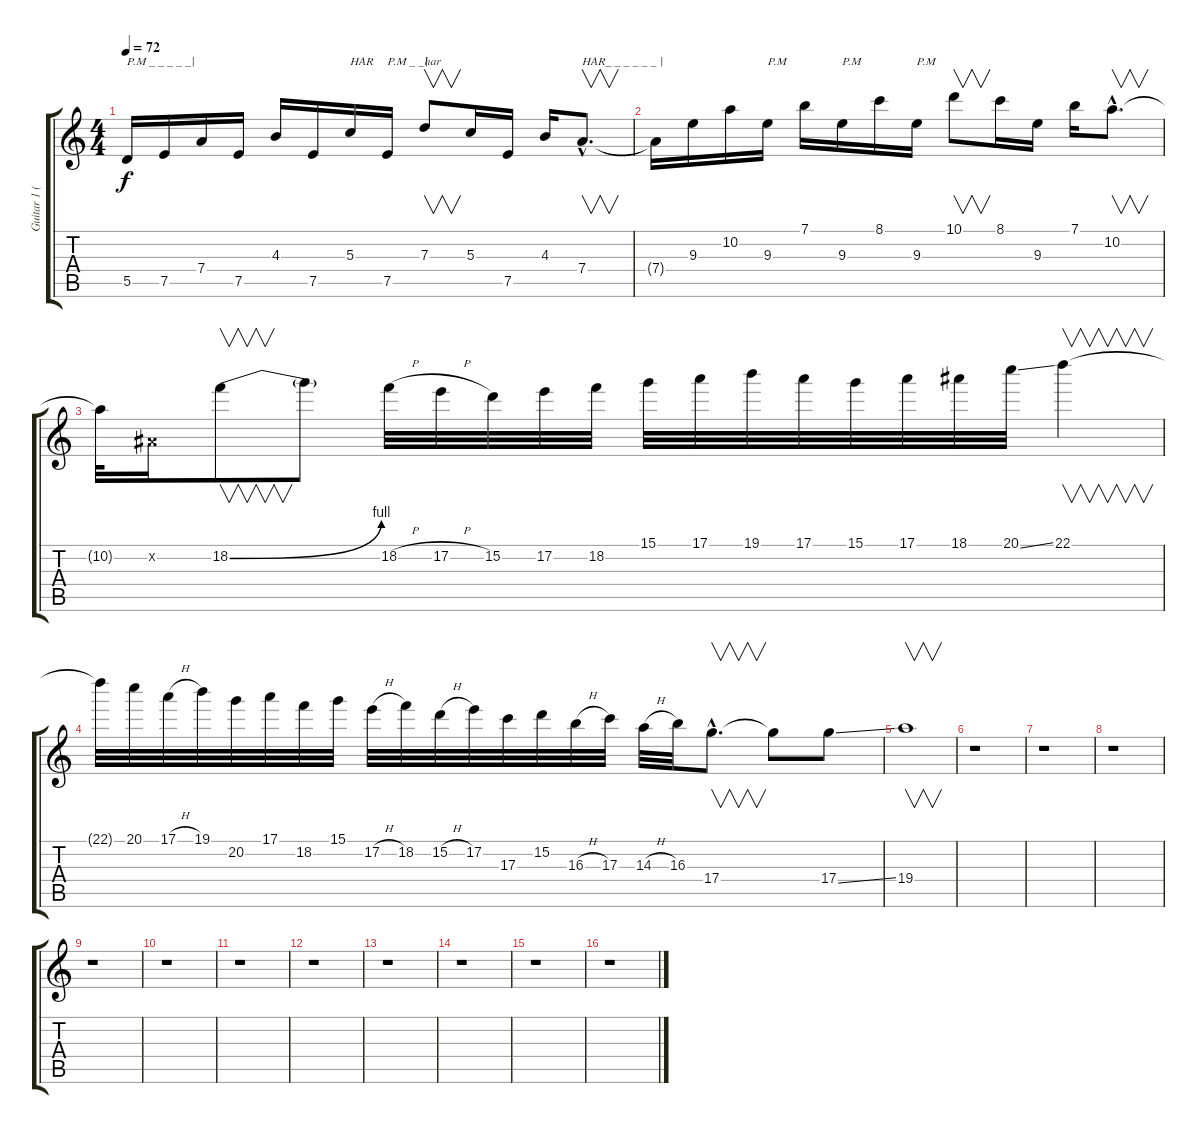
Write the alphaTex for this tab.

\track ("Guitar 1 (Disto-Solo)" "Guitar 1 (") {instrument distortionguitar}
\staff {score tabs}
\tuning (E4 B3 G3 D3 A2 E2) {hide}
\ts (4 4)
\tempo 72
\clef g2
\ks c
5.5.16{txt "P.M _ _ _ _ _|" dy f} 7.5.16 7.4.16 7.5.16 4.3.16 7.5.16 5.3.16{txt "HAR"} 7.5.16{txt "P.M _ _|"} 7.3.8{v txt "har"} 5.3.16 7.5.16 4.3.16 7.4{hac}.8{v d txt "HAR_ _ _ _ _ _ |"} |
7.4{t}.16 9.3.16 10.2.16 9.3.16{txt "P.M"} 7.1.16 9.3.16{txt "P.M"} 8.1.16 9.3.16{txt "P.M"} 10.1.8{v} 8.1.16 9.3.16 7.1.16 10.2{hac}.8{v d} |
10.2{t}.32 -1.2{x}.16 18.2{be (bend 0 0 60 4)}.8{v} 18.2{t}.8 18.2{h}.32 17.2{h}.32 15.2.32 17.2.32 18.2.32 15.1.32 17.1.32 19.1.32 17.1.32 15.1.32 17.1.32 18.1.32 20.1{ss}.32 22.1.4{v} |
22.1{t}.32 20.1.32 17.1{h}.32 19.1.32 20.2.32 17.1.32 18.2.32 15.1.32 17.2{h}.32 18.2.32 15.2{h}.32 17.2.32 17.3.32 15.2.32 16.3{h}.32 17.3.32 14.3{h}.32 16.3.32 17.4{hac}.8{v d} 17.4{t}.8 17.4{ss}.8 |
19.4.1{v} |
r.1 |
r.1 |
r.1 |
r.1 |
r.1 |
r.1 |
r.1 |
r.1 |
r.1 |
r.1 |
r.1
